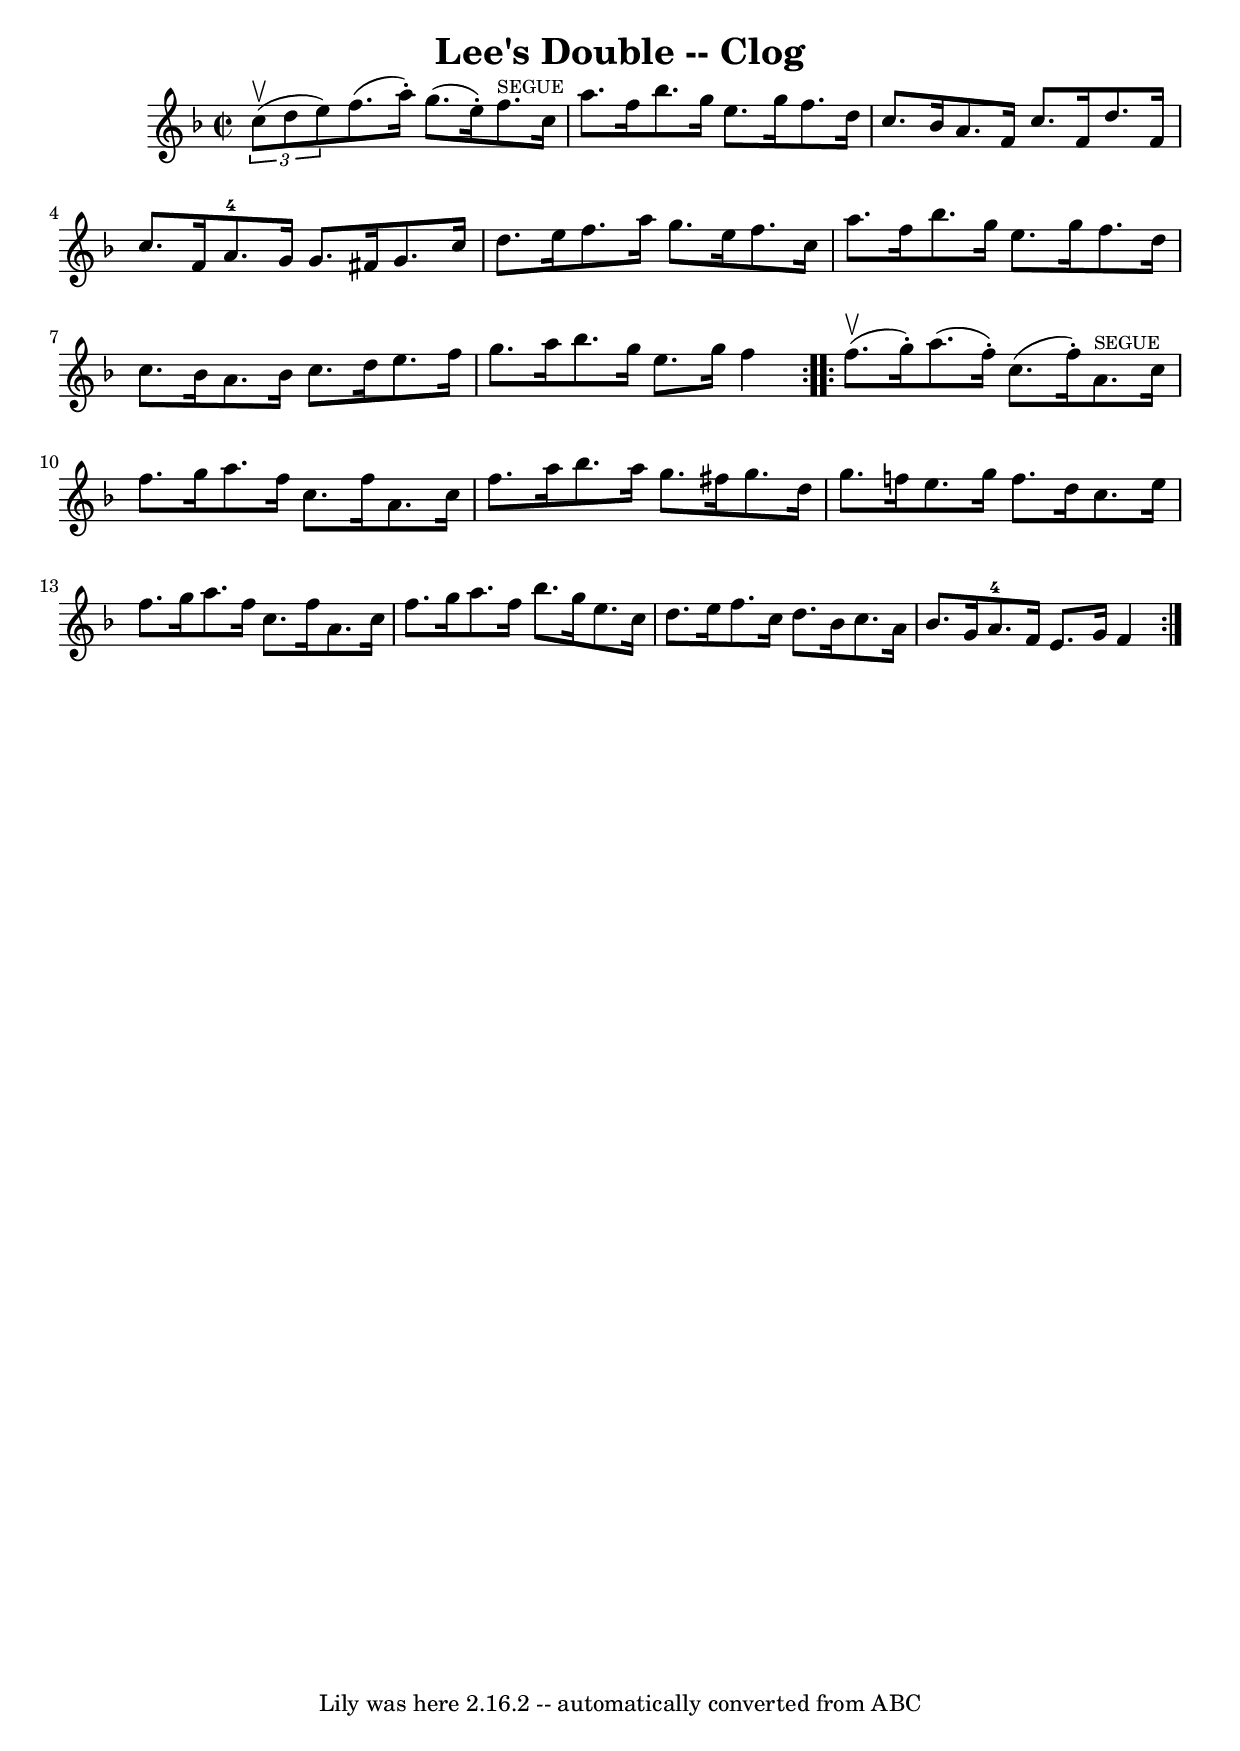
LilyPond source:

\version "2.16.2"
\include "Mammoth.ily"
\header {
  %% book = "Ryan's Mammoth Collection"
  crossRefNumber = "1"
  footnotes = "\\\\160 956"
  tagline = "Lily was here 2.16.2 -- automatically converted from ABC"
  title = "Lee's Double -- Clog"

}
voicedefault =  {



  \repeat volta 2 {

    \override Staff.TimeSignature #'style = #'C
    \time 2/2 
    \key f \major
    \times 2/3 { c''8^\upbow(d''8 e''8) 
	       }   
    |
    f''8. (a''16 -.) g''8. (e''16 -.) f''8.^\segue   
    c''16 a''8. f''16    |
    bes''8. g''16 e''8. g''16    
    f''8. d''16 c''8. bes'16    |
    a'8. f'16 c''8. f'16 
    d''8. f'16 c''8. f'16    |
    a'8.-4 g'16 g'8.    
    fis'16 g'8. c''16 d''8. e''16    |
    f''8. a''16    
    g''8. e''16 f''8. c''16 a''8. f''16    |
    bes''8.    
    g''16 e''8. g''16 f''8. d''16 c''8. bes'16    |
    a'8. 
    bes'16 c''8. d''16 e''8. f''16 g''8. a''16    |
    
    bes''8. g''16 e''8. g''16 f''4  
  }     
  \repeat volta 2 {
    f''8.^\upbow(g''16 -.) |
    a''8. (f''16 -.) c''8. (f''16 -. 
    -) a'8.^\segue c''16 f''8. g''16    |
    a''8. f''16    
    c''8. f''16 a'8. c''16 f''8. a''16    |
    bes''8.    
    a''16 g''8. fis''16 g''8. d''16 g''8. f''!16    |
    
    e''8. g''16 f''8. d''16 c''8. e''16 f''8. g''16    
    |
    a''8. f''16 c''8. f''16 a'8. c''16 f''8.    
    g''16    |
    a''8. f''16 bes''8. g''16 e''8. c''16    
    d''8. e''16    |
    f''8. c''16 d''8. bes'16 c''8. a'16 
    bes'8. g'16    |
    a'8.-4 f'16 e'8. g'16 f'4  
  }  
  

}

\score{
  <<

    \context Staff="default"
    {
      \voicedefault 
      
    }

  >>
  \layout {
    
  }
  \midi {
  }

}
